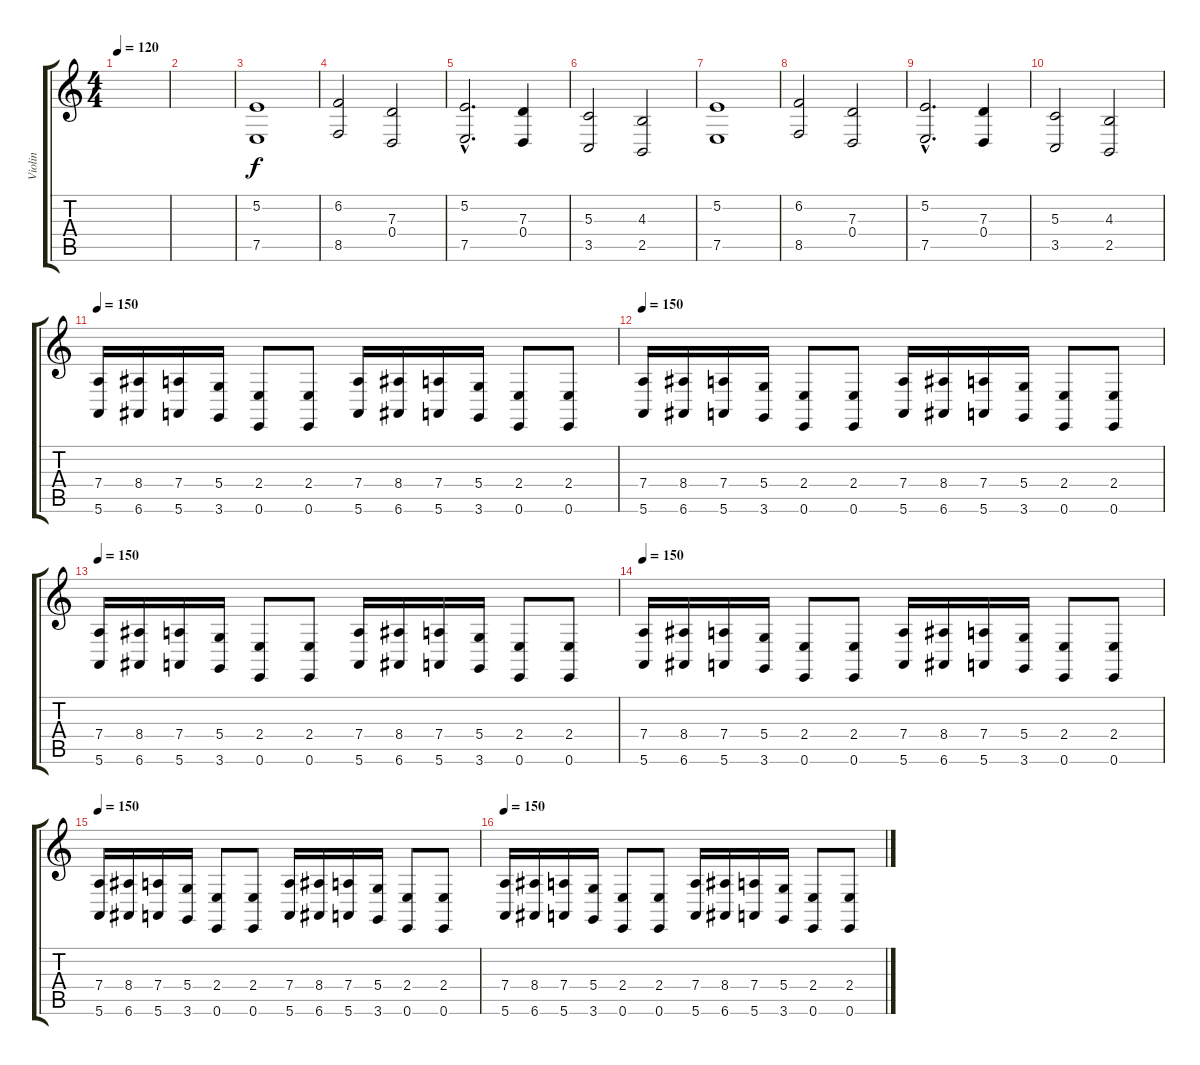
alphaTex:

\track ("Violin" "Violin") {instrument cello}
\staff {score tabs}
\tuning (E4 B3 G3 D3 A2 E2) {hide}
\ts (4 4)
\tempo 120
\clef g2
\ks c
|
|
(5.2 7.5).1 |
(6.2 8.5).2 (7.3 0.4).2 |
(5.2{hac} 7.5{hac}).2{d} (7.3 0.4).4 |
(5.3 3.5).2 (4.3 2.5).2 |
(5.2 7.5).1 |
(6.2 8.5).2 (7.3 0.4).2 |
(5.2{hac} 7.5{hac}).2{d} (7.3 0.4).4 |
(5.3 3.5).2 (4.3 2.5).2 |
\tempo 150
(7.4 5.6).16 (8.4 6.6).16 (7.4 5.6).16 (5.4 3.6).16 (2.4 0.6).8 (2.4 0.6).8 (7.4 5.6).16 (8.4 6.6).16 (7.4 5.6).16 (5.4 3.6).16 (2.4 0.6).8 (2.4 0.6).8 |
\tempo 150
(7.4 5.6).16 (8.4 6.6).16 (7.4 5.6).16 (5.4 3.6).16 (2.4 0.6).8 (2.4 0.6).8 (7.4 5.6).16 (8.4 6.6).16 (7.4 5.6).16 (5.4 3.6).16 (2.4 0.6).8 (2.4 0.6).8 |
\tempo 150
(7.4 5.6).16 (8.4 6.6).16 (7.4 5.6).16 (5.4 3.6).16 (2.4 0.6).8 (2.4 0.6).8 (7.4 5.6).16 (8.4 6.6).16 (7.4 5.6).16 (5.4 3.6).16 (2.4 0.6).8 (2.4 0.6).8 |
\tempo 150
(7.4 5.6).16 (8.4 6.6).16 (7.4 5.6).16 (5.4 3.6).16 (2.4 0.6).8 (2.4 0.6).8 (7.4 5.6).16 (8.4 6.6).16 (7.4 5.6).16 (5.4 3.6).16 (2.4 0.6).8 (2.4 0.6).8 |
\tempo 150
(7.4 5.6).16 (8.4 6.6).16 (7.4 5.6).16 (5.4 3.6).16 (2.4 0.6).8 (2.4 0.6).8 (7.4 5.6).16 (8.4 6.6).16 (7.4 5.6).16 (5.4 3.6).16 (2.4 0.6).8 (2.4 0.6).8 |
\tempo 150
(7.4 5.6).16 (8.4 6.6).16 (7.4 5.6).16 (5.4 3.6).16 (2.4 0.6).8 (2.4 0.6).8 (7.4 5.6).16 (8.4 6.6).16 (7.4 5.6).16 (5.4 3.6).16 (2.4 0.6).8 (2.4 0.6).8
